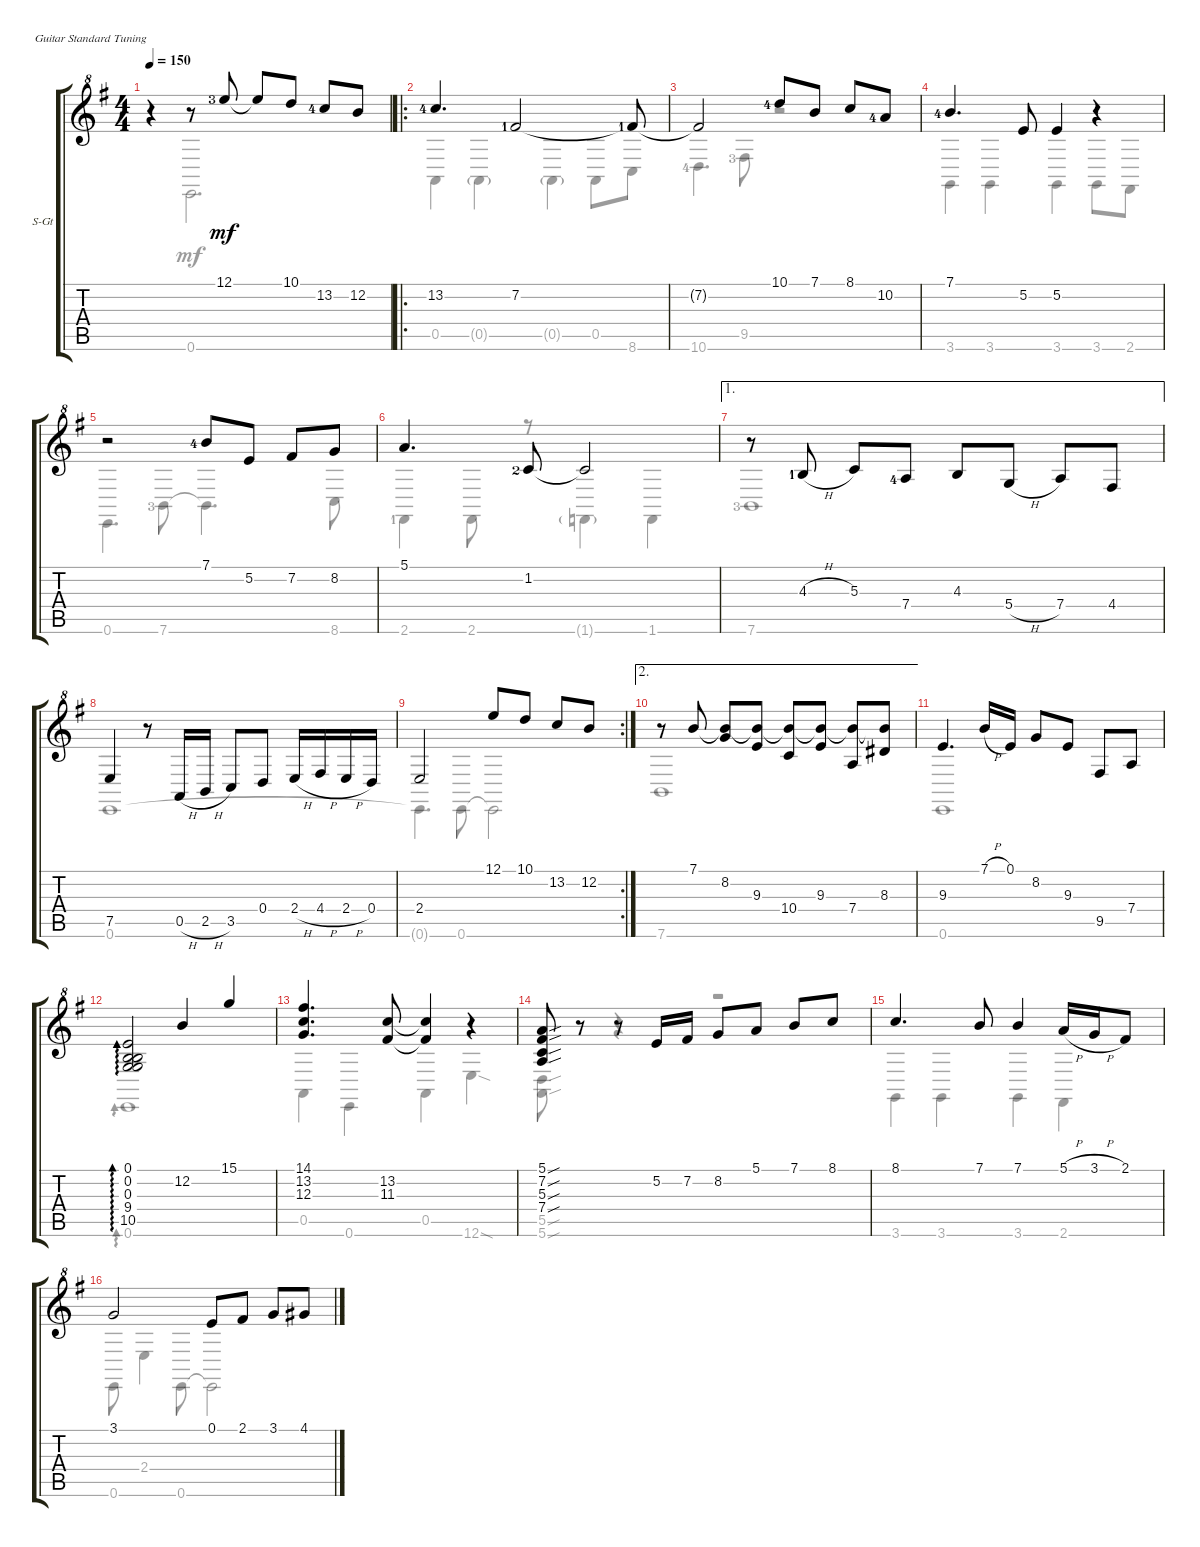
\defaultSystemsLayout 4
\bracketExtendMode groupsimilarinstruments
\firstSystemTrackNameOrientation horizontal
\otherSystemsTrackNameOrientation horizontal
\track ("Steel Guitar" "S-Gt") {instrument acousticguitarsteel}
\staff {score tabs}
\tuning (E4 B3 G3 D3 A2 E2)
\voice
\ts (4 4)
\tempo 150
\clef g2
\ottava 8va
\ks g
r.4{dy mf instrument acousticguitarsteel} r.8 12.1{lf 4}.8 12.1{t}.8 10.1.8 13.2{lf 5}.8 12.2.8 |
\ro
13.2{lf 5}.4{d} 7.2{lf 2}.2 7.2{t lf 2}.8 |
7.2{t}.2 10.1{lf 5}.8 7.1.8 8.1.8 10.2{lf 5}.8 |
7.1{lf 5}.4{d} 5.2.8 5.2.4 r.4 |
r.2 7.1{lf 5}.8 5.2.8 7.2.8 8.2.8 |
5.1.4{d} 1.2{lf 3}.8 1.2{t}.2 |
\ae 1
r.8 4.3{h lf 2}.8 5.3.8 7.4{lf 5}.8 4.3.8 5.4{h}.8 7.4.8 4.4.8 |
7.5.4 r.8 0.5{h}.16 2.5{h}.16 3.5.8 0.4.8 2.4{h}.16 4.4{h}.16 2.4{h}.16 0.4.16 |
\rc 2
2.4.2 12.1.8 10.1.8 13.2.8 12.2.8 |
\ae 2
r.8 7.1.8 (8.2 7.1{t}).8 (9.3 7.1{t}).8 (10.4 7.1{t}).8 (9.3 7.1{t}).8 (7.4 7.1{t}).8 (8.3 7.1{t}).8 |
9.3.4{d} 7.1{h}.16 0.1.16 8.2.8 9.3.8 9.5.8 7.4.8 |
(10.5 9.4 0.3 0.2 0.1).2{ad 0} 12.2.4 15.1.4 |
(14.1 13.2 12.3).4{d} (13.2 11.3).8 (11.3{t} 13.2{t}).4 r.4 |
(7.4{sou} 5.3{sou} 7.2{sou} 5.1{sou}).8 r.8 r.8 5.2.16 7.2.16 8.2.8 5.1.8 7.1.8 8.1.8 |
8.1.4{d} 7.1.8 7.1.4 5.1{h}.16 3.1{h}.16 2.1.8 |
3.1.2 0.1.8 2.1.8 3.1.8 4.1.8
\voice
\clef g2
\ottava 8va
\simile none
\ks g
r.4{dy mf} 0.6.2{d} |
0.5.4 0.5{g}.4 0.5{g}.4 0.5.8 8.6.8 |
10.6{lf 5}.4{d} 9.5{lf 4}.8 r.2 |
3.6.4 3.6.4 3.6.4 3.6.8 2.6.8 |
0.6.4{d} 7.6{lf 4}.8 7.6{t}.4{d} 8.6.8 |
2.6{lf 2}.4 2.6.8 r.8 1.6{g}.4 1.6.4 |
7.6{lf 4}.1 |
0.6.1 |
0.6{t}.4{d} 0.6.8 0.6{t}.2 |
7.6.1 |
0.6.1 |
0.6.1{ad 0} |
0.5.4 0.6.4 0.5.4 12.6{sod}.4 |
(5.6{sou} 5.5{sou}).8 r.8 r.4 r.2 |
3.6.4 3.6.4 3.6.4 2.6.4 |
0.6.8 2.4.4 0.6.8 0.6{t}.2
